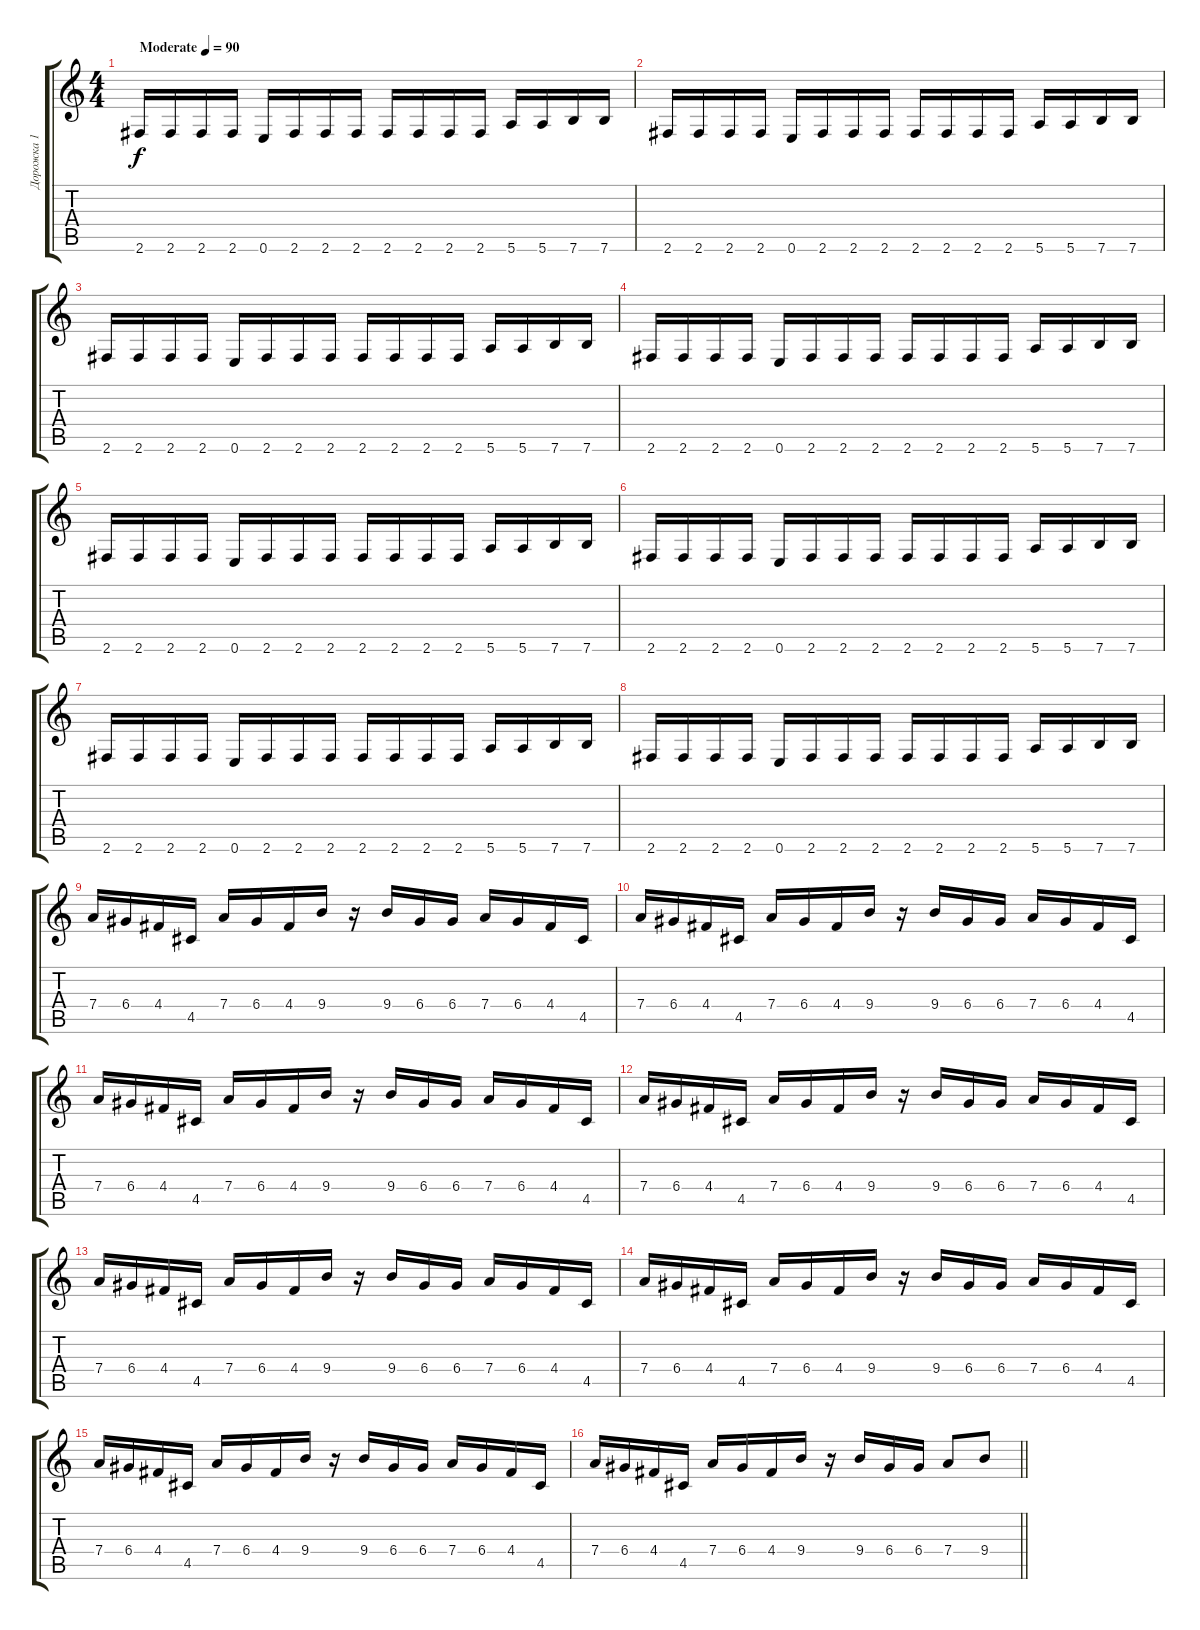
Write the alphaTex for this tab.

\track ("Дорожка 1" "Дорожка 1") {instrument distortionguitar}
\staff {score tabs}
\tuning (E4 B3 G3 D3 A2 E2) {hide}
\ts (4 4)
\tempo (90 "Moderate")
\clef g2
\ks c
2.6.16{dy f instrument distortionguitar} 2.6.16 2.6.16 2.6.16 0.6.16 2.6.16 2.6.16 2.6.16 2.6.16 2.6.16 2.6.16 2.6.16 5.6.16 5.6.16 7.6.16 7.6.16 |
2.6.16 2.6.16 2.6.16 2.6.16 0.6.16 2.6.16 2.6.16 2.6.16 2.6.16 2.6.16 2.6.16 2.6.16 5.6.16 5.6.16 7.6.16 7.6.16 |
2.6.16 2.6.16 2.6.16 2.6.16 0.6.16 2.6.16 2.6.16 2.6.16 2.6.16 2.6.16 2.6.16 2.6.16 5.6.16 5.6.16 7.6.16 7.6.16 |
2.6.16 2.6.16 2.6.16 2.6.16 0.6.16 2.6.16 2.6.16 2.6.16 2.6.16 2.6.16 2.6.16 2.6.16 5.6.16 5.6.16 7.6.16 7.6.16 |
2.6.16 2.6.16 2.6.16 2.6.16 0.6.16 2.6.16 2.6.16 2.6.16 2.6.16 2.6.16 2.6.16 2.6.16 5.6.16 5.6.16 7.6.16 7.6.16 |
2.6.16 2.6.16 2.6.16 2.6.16 0.6.16 2.6.16 2.6.16 2.6.16 2.6.16 2.6.16 2.6.16 2.6.16 5.6.16 5.6.16 7.6.16 7.6.16 |
2.6.16 2.6.16 2.6.16 2.6.16 0.6.16 2.6.16 2.6.16 2.6.16 2.6.16 2.6.16 2.6.16 2.6.16 5.6.16 5.6.16 7.6.16 7.6.16 |
2.6.16 2.6.16 2.6.16 2.6.16 0.6.16 2.6.16 2.6.16 2.6.16 2.6.16 2.6.16 2.6.16 2.6.16 5.6.16 5.6.16 7.6.16 7.6.16 |
7.4.16 6.4.16 4.4.16 4.5.16 7.4.16 6.4.16 4.4.16 9.4.16 r.16 9.4.16 6.4.16 6.4.16 7.4.16 6.4.16 4.4.16 4.5.16 |
7.4.16 6.4.16 4.4.16 4.5.16 7.4.16 6.4.16 4.4.16 9.4.16 r.16 9.4.16 6.4.16 6.4.16 7.4.16 6.4.16 4.4.16 4.5.16 |
7.4.16 6.4.16 4.4.16 4.5.16 7.4.16 6.4.16 4.4.16 9.4.16 r.16 9.4.16 6.4.16 6.4.16 7.4.16 6.4.16 4.4.16 4.5.16 |
7.4.16 6.4.16 4.4.16 4.5.16 7.4.16 6.4.16 4.4.16 9.4.16 r.16 9.4.16 6.4.16 6.4.16 7.4.16 6.4.16 4.4.16 4.5.16 |
7.4.16 6.4.16 4.4.16 4.5.16 7.4.16 6.4.16 4.4.16 9.4.16 r.16 9.4.16 6.4.16 6.4.16 7.4.16 6.4.16 4.4.16 4.5.16 |
7.4.16 6.4.16 4.4.16 4.5.16 7.4.16 6.4.16 4.4.16 9.4.16 r.16 9.4.16 6.4.16 6.4.16 7.4.16 6.4.16 4.4.16 4.5.16 |
7.4.16 6.4.16 4.4.16 4.5.16 7.4.16 6.4.16 4.4.16 9.4.16 r.16 9.4.16 6.4.16 6.4.16 7.4.16 6.4.16 4.4.16 4.5.16 |
\barLineRight lightlight
7.4.16 6.4.16 4.4.16 4.5.16 7.4.16 6.4.16 4.4.16 9.4.16 r.16 9.4.16 6.4.16 6.4.16 7.4.8 9.4.8
